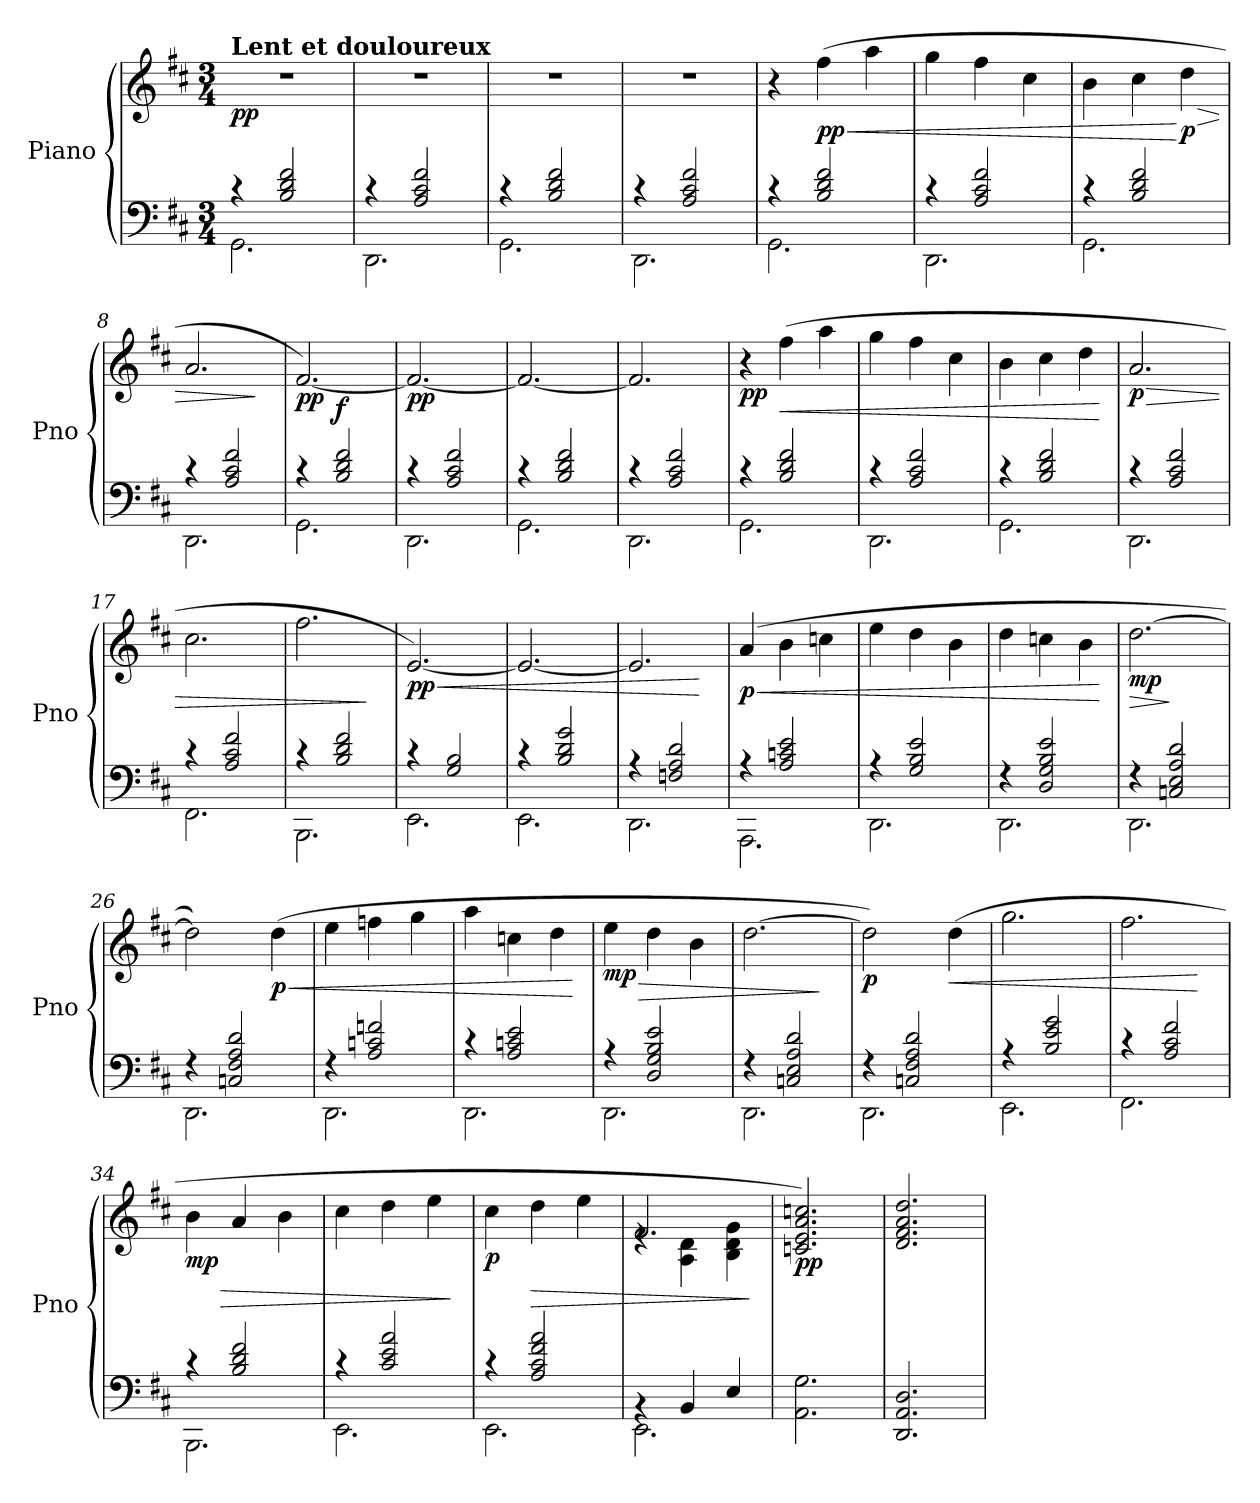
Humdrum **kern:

**kern	**kern	**dynam
*part1	*part1	*part1
*staff2	*staff1	*staff1/2
*I"Piano	*	*
*I'Pno	*	*
*clefF4	*clefG2	*
*k[f#c#]	*k[f#c#]	*
*M3/4	*M3/4	*
=1	=1	=1
*^	*	*
!	!	!LO:TX:a:B:t=Lent et douloureux	!
!	!	!	!LO:DY:b
4r	2.GG\	2.r	pp
2B/ 2d/ 2f#/	.	.	.
=2	=2	=2	=2
4r	2.DD\	2.r	.
2A/ 2c#/ 2f#/	.	.	.
=3	=3	=3	=3
4r	2.GG\	2.r	.
2B/ 2d/ 2f#/	.	.	.
=4	=4	=4	=4
4r	2.DD\	2.r	.
2A/ 2c#/ 2f#/	.	.	.
=5	=5	=5	=5
4r	2.GG\	4r	.
!	!	!	!LO:HP:b
!	!	!	!LO:DY:n=1:b
2B/ 2d/ 2f#/	.	(4ff#\	< pp
.	.	4aa\	.
!!LO:LB:g=z
=6	=6	=6	=6
4r	2.DD\	4gg\	.
2A/ 2c#/ 2f#/	.	4ff#\	.
.	.	4cc#\	.
=7	=7	=7	=7
4r	2.GG\	4b\	.
2B/ 2d/ 2f#/	.	4cc#\	.
!	!	!	!LO:HP:n=1:b
!	!	!	!LO:DY:n=1:b
.	.	4dd\	[ > p
=8	=8	=8	=8
4r	2.DD\	2.a/	.
2A/ 2c#/ 2f#/	.	.	.
*v	*v	*	*
.	.	]
=9	=9	=9
*^	*	*
!	!	!	!LO:DY:b
4r	2.GG\	[2.f#/)	pp
!	!	!	!LO:DY:a=2
2B/ 2d/ 2f#/	.	.	f
=10	=10	=10	=10
!	!	!	!LO:DY:b
4r	2.DD\	2.f#/_	pp
2A/ 2c#/ 2f#/	.	.	.
!!LO:LB:g=z
=11	=11	=11	=11
4r	2.GG\	2.f#/_	.
2B/ 2d/ 2f#/	.	.	.
=12	=12	=12	=12
4r	2.DD\	2.f#/]	.
2A/ 2c#/ 2f#/	.	.	.
=13	=13	=13	=13
!	!	!	!LO:DY:b
4r	2.GG\	4r	pp
!	!	!	!LO:HP:b
2B/ 2d/ 2f#/	.	(4ff#\	<
.	.	4aa\	.
=14	=14	=14	=14
4r	2.DD\	4gg\	.
2A/ 2c#/ 2f#/	.	4ff#\	.
.	.	4cc#\	.
=15	=15	=15	=15
4r	2.GG\	4b\	.
2B/ 2d/ 2f#/	.	4cc#\	.
.	.	4dd\	.
*v	*v	*	*
.	.	[
!!LO:LB:g=z
=16	=16	=16
*^	*	*
!	!	!	!LO:HP:b
!	!	!	!LO:DY:n=1:b
4r	2.DD\	2.a/	> p
2A/ 2c#/ 2f#/	.	.	.
=17	=17	=17	=17
4r	2.FF#\	2.cc#\	.
2A/ 2c#/ 2f#/	.	.	.
=18	=18	=18	=18
4r	2.BBB\	2.ff#\	.
2B/ 2d/ 2f#/	.	.	.
*v	*v	*	*
.	.	]
=19	=19	=19
*^	*	*
!	!	!	!LO:HP:b
!	!	!	!LO:DY:n=1:b
4r	2.EE\	[2.e/)	< pp
2G/ 2B/	.	.	.
=20	=20	=20	=20
4r	2.EE\	2.e/_	.
2B/ 2d/ 2g/	.	.	.
!!LO:LB:g=z
=21	=21	=21	=21
4r	2.DD\	2.e/]	.
2Fn/ 2A/ 2d/	.	.	.
*v	*v	*	*
.	.	[
=22	=22	=22
*^	*	*
!	!	!	!LO:HP:b
!	!	!	!LO:DY:n=1:b
4r	2.AAA\	(4a/	< p
2A/ 2cn/ 2e/	.	4b\	.
.	.	4ccn\	.
=23	=23	=23	=23
4r	2.DD\	4ee\	.
2G/ 2B/ 2e/	.	4dd\	.
.	.	4b\	.
=24	=24	=24	=24
4r	2.DD\	4dd\	.
2D/ 2G/ 2B/ 2e/	.	4ccn\	.
.	.	4b\	.
*v	*v	*	*
.	.	[
=25	=25	=25
*^	*	*
!	!	!	!LO:HP:b
!	!	!	!LO:HP:n=1:b
!	!	!	!LO:DY:n=1:b
4r	2.DD\	[2.dd\	> > mp
2Cn/ 2E/ 2A/ 2d/	.	.	]
!!LO:PB:g=z
=26	=26	=26	=26
4r	2.DD\	2dd\])	.
2Cn/ 2F#/ 2A/ 2d/	.	.	.
!	!	!	!LO:HP:n=1:b
!	!	!	!LO:DY:n=1:b
.	.	(4dd\	] < p
=27	=27	=27	=27
4r	2.DD\	4ee\	.
2A/ 2cn/ 2fn/	.	4ffn\	.
.	.	4gg\	.
=28	=28	=28	=28
4r	2.DD\	4aa\	.
2A/ 2cn/ 2e/	.	4ccn\	.
.	.	4dd\	.
*v	*v	*	*
.	.	[
=29	=29	=29
*^	*	*
!	!	!	!LO:HP:b
!	!	!	!LO:DY:n=1:b
4r	2.DD\	4ee\	> mp
2D/ 2G/ 2B/ 2e/	.	4dd\	.
.	.	4b\	.
=30	=30	=30	=30
4r	2.DD\	[2.dd\	.
2Cn/ 2E/ 2A/ 2d/	.	.	.
*v	*v	*	*
.	.	]
!!LO:LB:g=z
=31	=31	=31
*^	*	*
!	!	!	!LO:DY:b
4r	2.DD\	2dd\])	p
2Cn/ 2F#/ 2A/ 2d/	.	.	.
!	!	!	!LO:HP:b
.	.	(4dd\	<
=32	=32	=32	=32
4r	2.EE\	2.gg\	.
2B/ 2e/ 2g/	.	.	.
=33	=33	=33	=33
4r	2.FF#\	2.ff#\	.
2A/ 2c#/ 2f#/	.	.	.
*v	*v	*	*
.	.	[
=34	=34	=34
*^	*	*
!	!	!	!LO:HP:b
!	!	!	!LO:DY:n=1:b
4r	2.BBB\	4b\	> mp
2B/ 2d/ 2f#/	.	4a/	.
.	.	4b\	.
=35	=35	=35	=35
4r	2.EE\	4cc#\	.
2c#/ 2e/ 2a/	.	4dd\	.
.	.	4ee\	.
*v	*v	*	*
.	.	]
!!LO:LB:g=z
=36	=36	=36
*^	*	*
!	!	!	!LO:DY:b
4r	2.EE\	4cc#\	p
!	!	!	!LO:HP:b
2A/ 2c#/ 2f#/ 2a/	.	4dd\	>
.	.	4ee\	.
=37	=37	=37	=37
*	*	*^	*
4rBB	2.EE\	2.f#/	4re	.
4BB/	.	.	4A\ 4d\	.
4E/	.	.	4B\ 4d\ 4g\	.
*v	*v	*	*	*
*	*v	*v	*
.	.	]
=38	=38	=38
!	!	!LO:DY:b
2.AA\ 2.G\	2.cn/ 2.e/ 2.a/ 2.ccn/)	pp
=39	=39	=39
2.DD/ 2.AA/ 2.D/	2.d/ 2.f#/ 2.a/ 2.dd/	.
=	=	=
*-	*-	*-
